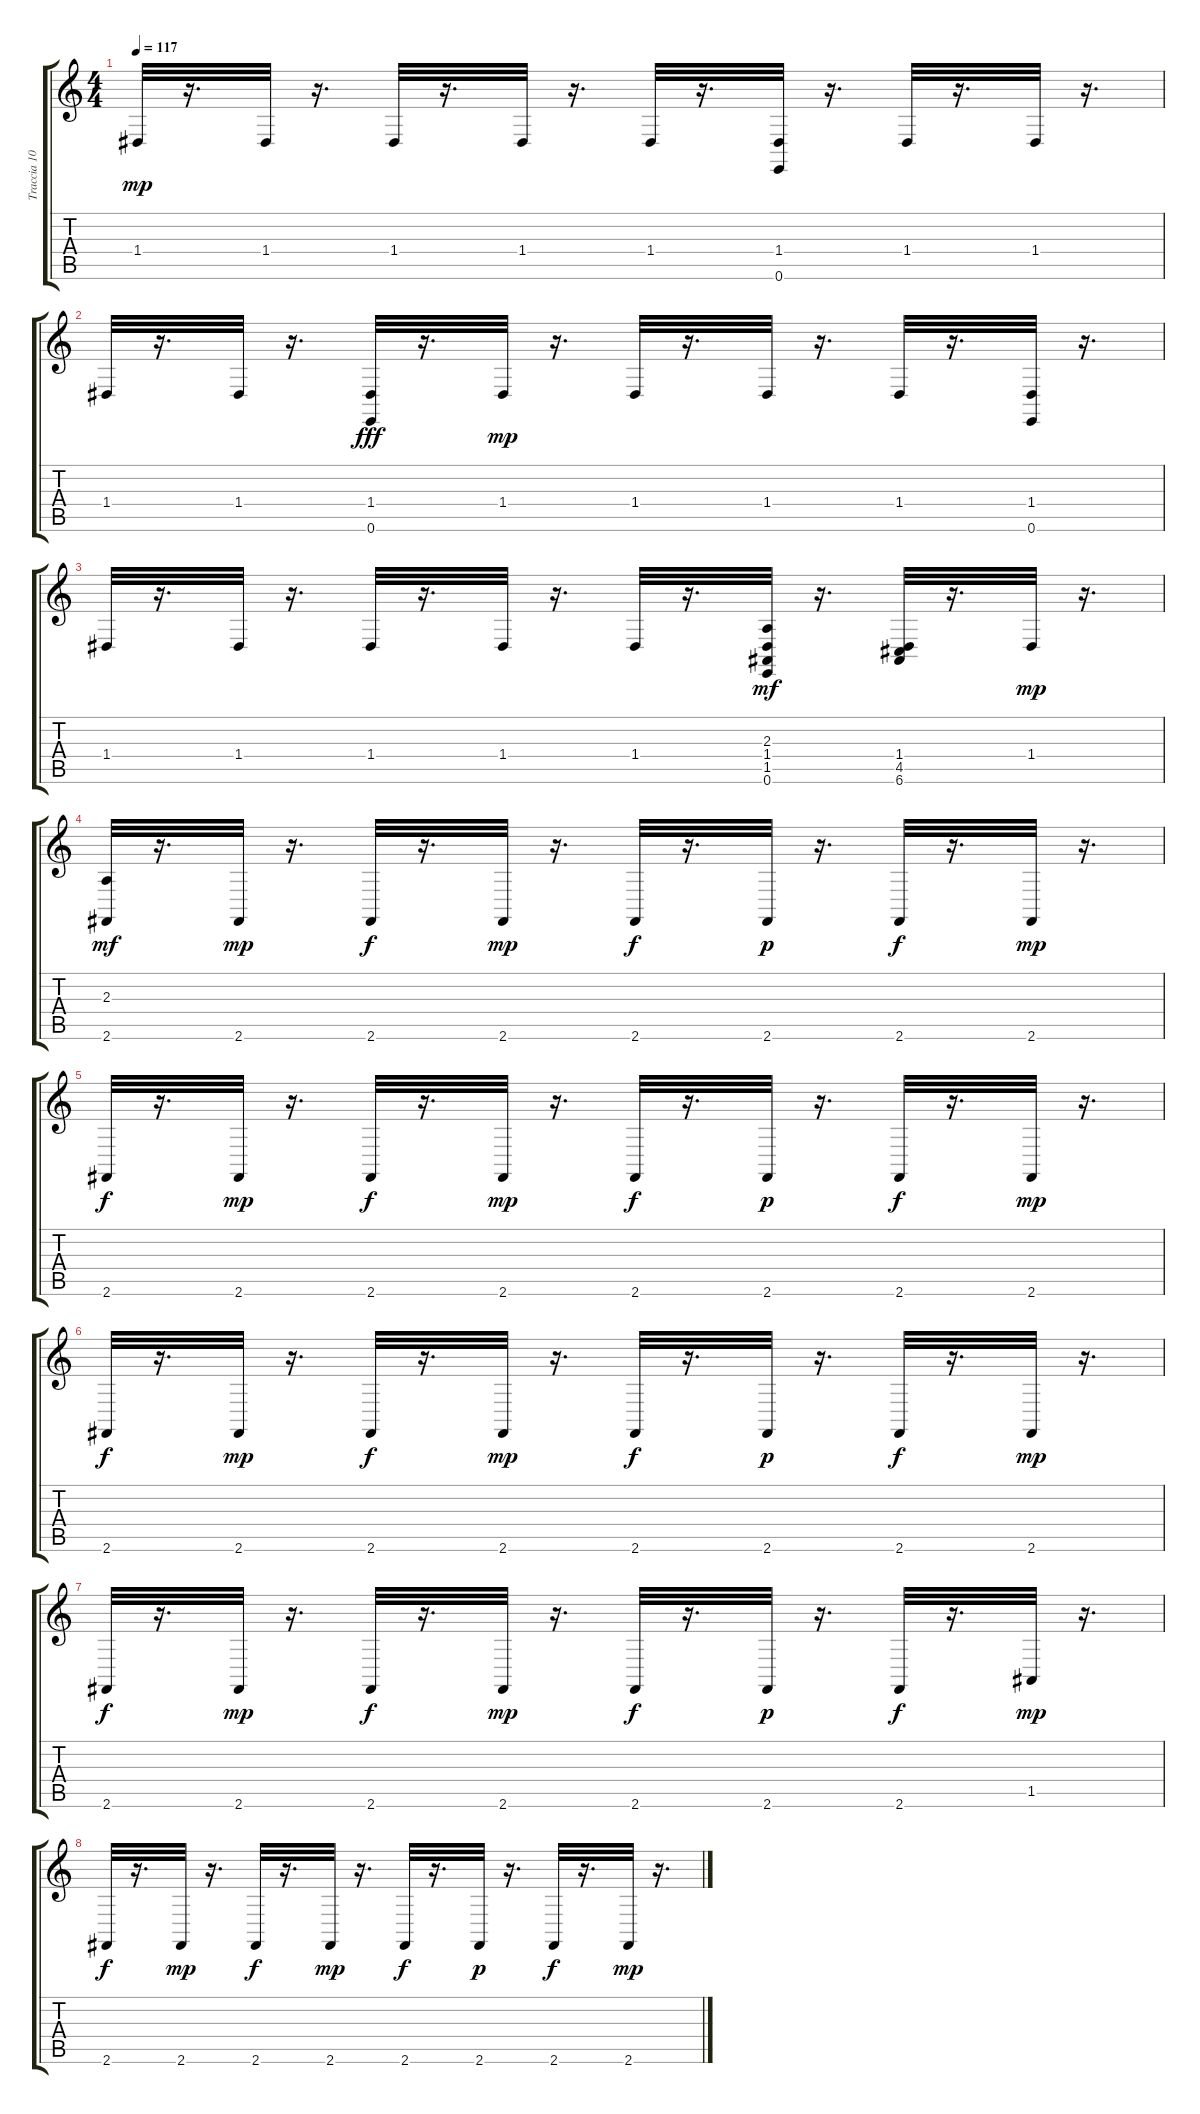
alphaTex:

\track ("Traccia 10" "Traccia 10") {instrument acousticgrandpiano}
\staff {score tabs}
\tuning (E4 B3 G3 D3 A2 E2) {hide}
\ts (4 4)
\tempo 117
\clef g2
\ks c
1.4.32{dy mp} r.16{d} 1.4.32 r.16{d} 1.4.32 r.16{d} 1.4.32 r.16{d} 1.4.32 r.16{d} (1.4 0.6).32 r.16{d} 1.4.32 r.16{d} 1.4.32 r.16{d} |
1.4.32 r.16{d} 1.4.32 r.16{d} (1.4 0.6).32{dy fff} r.16{d} 1.4.32{dy mp} r.16{d} 1.4.32 r.16{d} 1.4.32 r.16{d} 1.4.32 r.16{d} (1.4 0.6).32 r.16{d} |
1.4.32 r.16{d} 1.4.32 r.16{d} 1.4.32 r.16{d} 1.4.32 r.16{d} 1.4.32 r.16{d} (2.3 1.4 1.5 0.6).32{dy mf} r.16{d} (1.4 4.5 6.6).32 r.16{d} 1.4.32{dy mp} r.16{d} |
(2.3 2.6).32{dy mf} r.16{d} 2.6.32{dy mp} r.16{d} 2.6.32{dy f} r.16{d} 2.6.32{dy mp} r.16{d} 2.6.32{dy f} r.16{d} 2.6.32{dy p} r.16{d} 2.6.32{dy f} r.16{d} 2.6.32{dy mp} r.16{d} |
2.6.32{dy f} r.16{d} 2.6.32{dy mp} r.16{d} 2.6.32{dy f} r.16{d} 2.6.32{dy mp} r.16{d} 2.6.32{dy f} r.16{d} 2.6.32{dy p} r.16{d} 2.6.32{dy f} r.16{d} 2.6.32{dy mp} r.16{d} |
2.6.32{dy f} r.16{d} 2.6.32{dy mp} r.16{d} 2.6.32{dy f} r.16{d} 2.6.32{dy mp} r.16{d} 2.6.32{dy f} r.16{d} 2.6.32{dy p} r.16{d} 2.6.32{dy f} r.16{d} 2.6.32{dy mp} r.16{d} |
2.6.32{dy f} r.16{d} 2.6.32{dy mp} r.16{d} 2.6.32{dy f} r.16{d} 2.6.32{dy mp} r.16{d} 2.6.32{dy f} r.16{d} 2.6.32{dy p} r.16{d} 2.6.32{dy f} r.16{d} 1.5.32{dy mp} r.16{d} |
2.6.32{dy f} r.16{d} 2.6.32{dy mp} r.16{d} 2.6.32{dy f} r.16{d} 2.6.32{dy mp} r.16{d} 2.6.32{dy f} r.16{d} 2.6.32{dy p} r.16{d} 2.6.32{dy f} r.16{d} 2.6.32{dy mp} r.16{d}
